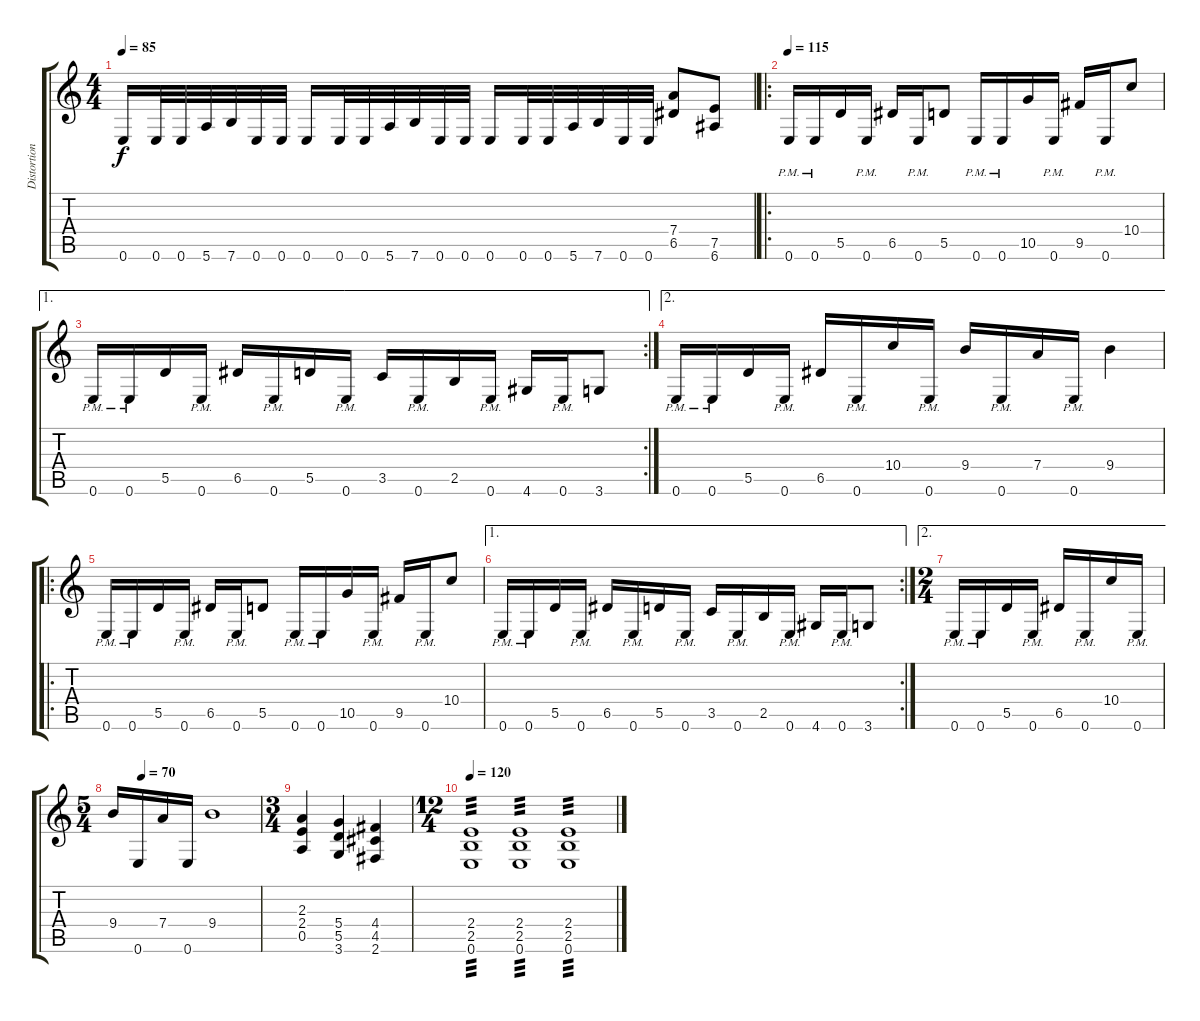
\track ("Distortion" "Distortion") {instrument distortionguitar}
\staff {score tabs}
\tuning (E4 B3 G3 D3 A2 E2) {hide}
\ts (4 4)
\tempo 85
\clef g2
\ks c
0.6.16{dy f} 0.6.32 0.6.32 5.6.32 7.6.32 0.6.32 0.6.32 0.6.16 0.6.32 0.6.32 5.6.32 7.6.32 0.6.32 0.6.32 0.6.16 0.6.32 0.6.32 5.6.32 7.6.32 0.6.32 0.6.32 (7.4 6.5).8 (7.5 6.6).8 |
\ro
\tempo 115
0.6{pm}.16 0.6{pm}.16 5.5.16 0.6{pm}.16 6.5.16 0.6{pm}.16 5.5.8 0.6{pm}.16 0.6{pm}.16 10.5.16 0.6{pm}.16 9.5.16 0.6{pm}.16 10.4.8 |
\ae 1
\rc 2
0.6{pm}.16 0.6{pm}.16 5.5.16 0.6{pm}.16 6.5.16 0.6{pm}.16 5.5.16 0.6{pm}.16 3.5.16 0.6{pm}.16 2.5.16 0.6{pm}.16 4.6.16 0.6{pm}.16 3.6.8 |
\ae 2
0.6{pm}.16 0.6{pm}.16 5.5.16 0.6{pm}.16 6.5.16 0.6{pm}.16 10.4.16 0.6{pm}.16 9.4.16 0.6{pm}.16 7.4.16 0.6{pm}.16 9.4.4 |
\ro
0.6{pm}.16 0.6{pm}.16 5.5.16 0.6{pm}.16 6.5.16 0.6{pm}.16 5.5.8 0.6{pm}.16 0.6{pm}.16 10.5.16 0.6{pm}.16 9.5.16 0.6{pm}.16 10.4.8 |
\ae 1
\rc 2
0.6{pm}.16 0.6{pm}.16 5.5.16 0.6{pm}.16 6.5.16 0.6{pm}.16 5.5.16 0.6{pm}.16 3.5.16 0.6{pm}.16 2.5.16 0.6{pm}.16 4.6.16 0.6{pm}.16 3.6.8 |
\ae 2
\ts (2 4)
0.6{pm}.16 0.6{pm}.16 5.5.16 0.6{pm}.16 6.5.16 0.6{pm}.16 10.4.16 0.6{pm}.16 |
\ts (5 4)
\tempo (70 0.2)
9.4.16 0.6.16 7.4.16 0.6.16 9.4.1 |
\ts (3 4)
(2.3 2.4 0.5).4 (5.4 5.5 3.6).4 (4.4 4.5 2.6).4 |
\ts (12 4)
\tempo 120
(2.4 2.5 0.6).1{tp 3} (2.4 2.5 0.6).1{tp 3} (2.4 2.5 0.6).1{tp 3}
